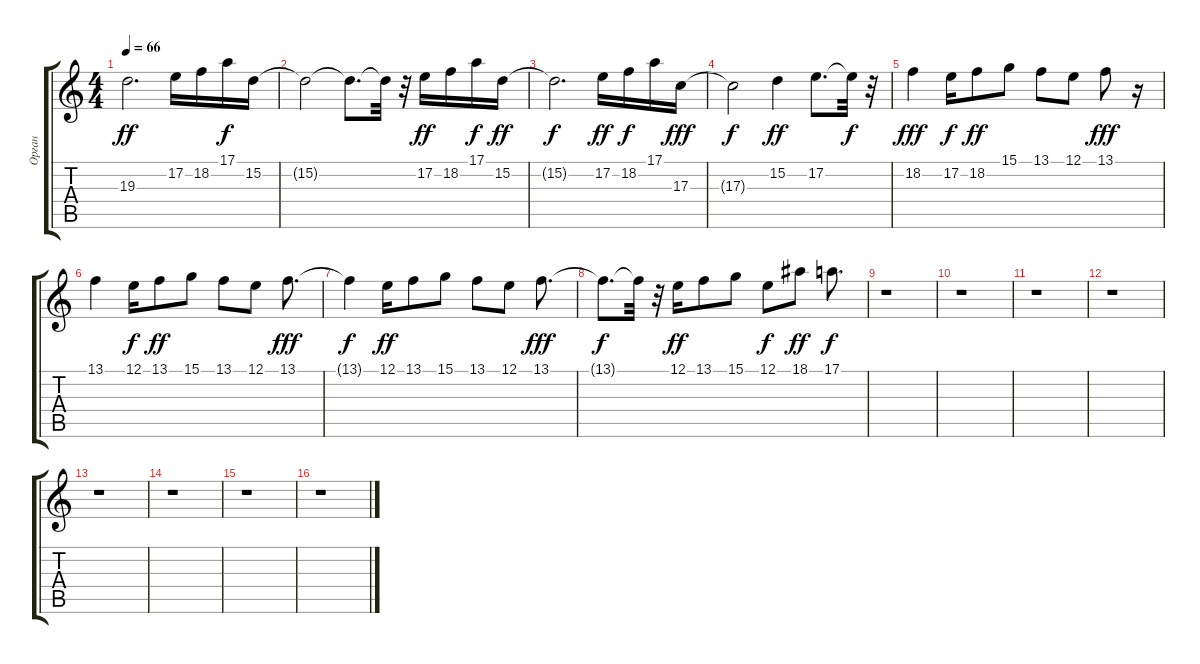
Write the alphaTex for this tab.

\track ("Орган" "Орган") {instrument percussiveorgan}
\staff {score tabs}
\tuning (E4 B3 G3 D3 A2 E2) {hide}
\ts (4 4)
\tempo 66
\clef g2
\ks c
19.3.2{d dy ff} 17.2.16 18.2.16 17.1.16{dy f} 15.2.16 |
15.2{t}.2 15.2{t}.8{d} 15.2{t}.32 r.32 17.2.16{dy ff} 18.2.16 17.1.16{dy f} 15.2.16{dy ff} |
15.2{t}.2{d dy f} 17.2.16{dy ff} 18.2.16{dy f} 17.1.16 17.3.16{dy fff} |
17.3{t}.2{dy f} 15.2.4{dy ff} 17.2.8{d} 17.2{t}.32{dy f} r.32 |
18.2.4{dy fff} 17.2.16{dy f} 18.2.8{dy ff} 15.1.8 13.1.8 12.1.8 13.1.8{dy fff} r.16 |
13.1.4 12.1.16{dy f} 13.1.8{dy ff} 15.1.8 13.1.8 12.1.8 13.1.8{d dy fff} |
13.1{t}.4{dy f} 12.1.16{dy ff} 13.1.8 15.1.8 13.1.8 12.1.8 13.1.8{d dy fff} |
13.1{t}.8{d dy f} 13.1{t}.32 r.32 12.1.16{dy ff} 13.1.8 15.1.8 12.1.8{dy f} 18.1.8{dy ff} 17.1.8{d dy f} |
r.1 |
r.1 |
r.1 |
r.1 |
r.1 |
r.1 |
r.1 |
r.1
